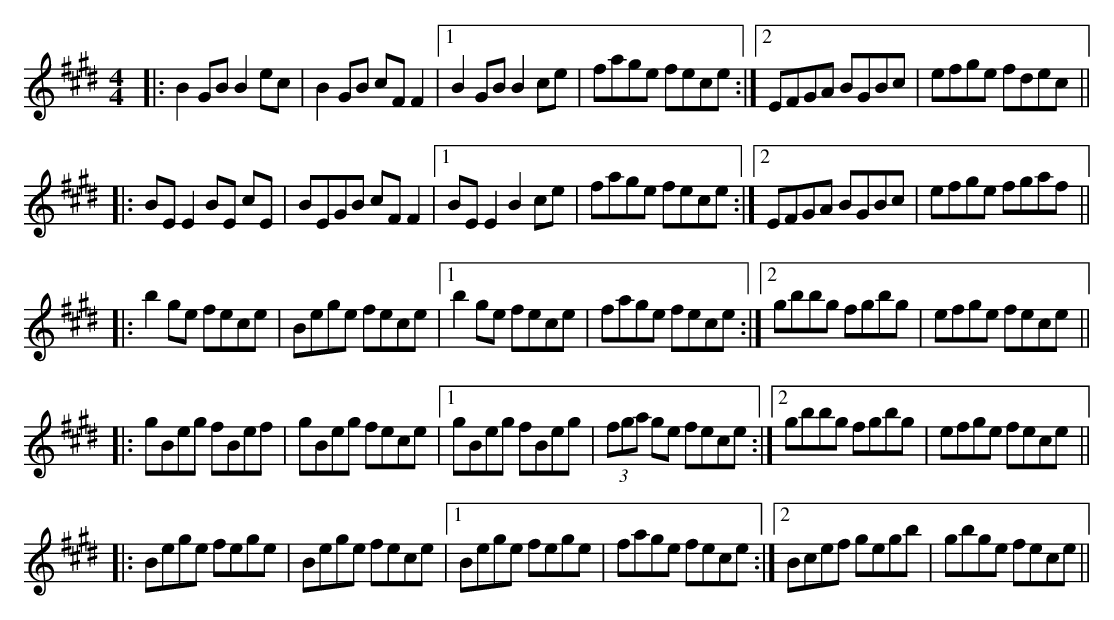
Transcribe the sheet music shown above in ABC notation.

X:1
M:4/4
K:E
|:B2GB B2ec|B2GB cFF2|1 B2GB B2ce|fage fece:|2 EFGA BGBc|efge fdec||
|:BE E2 BE cE|BEGB cFF2|1 BE E2 B2ce|fage fece:|2 EFGA BGBc|efge fgaf||
|:b2ge fece|Bege fece|1 b2ge fece|fage fece:|2 gbbg fgbg|efge fece||
|:gBeg fBef|gBeg fece|1 gBeg fBeg|(3fga ge fece:|2 gbbg fgbg|efge fece||
|:Bege fege|Bege fece|1 Bege fege|fage fece:|2 Bcef gegb|gbge fece||
